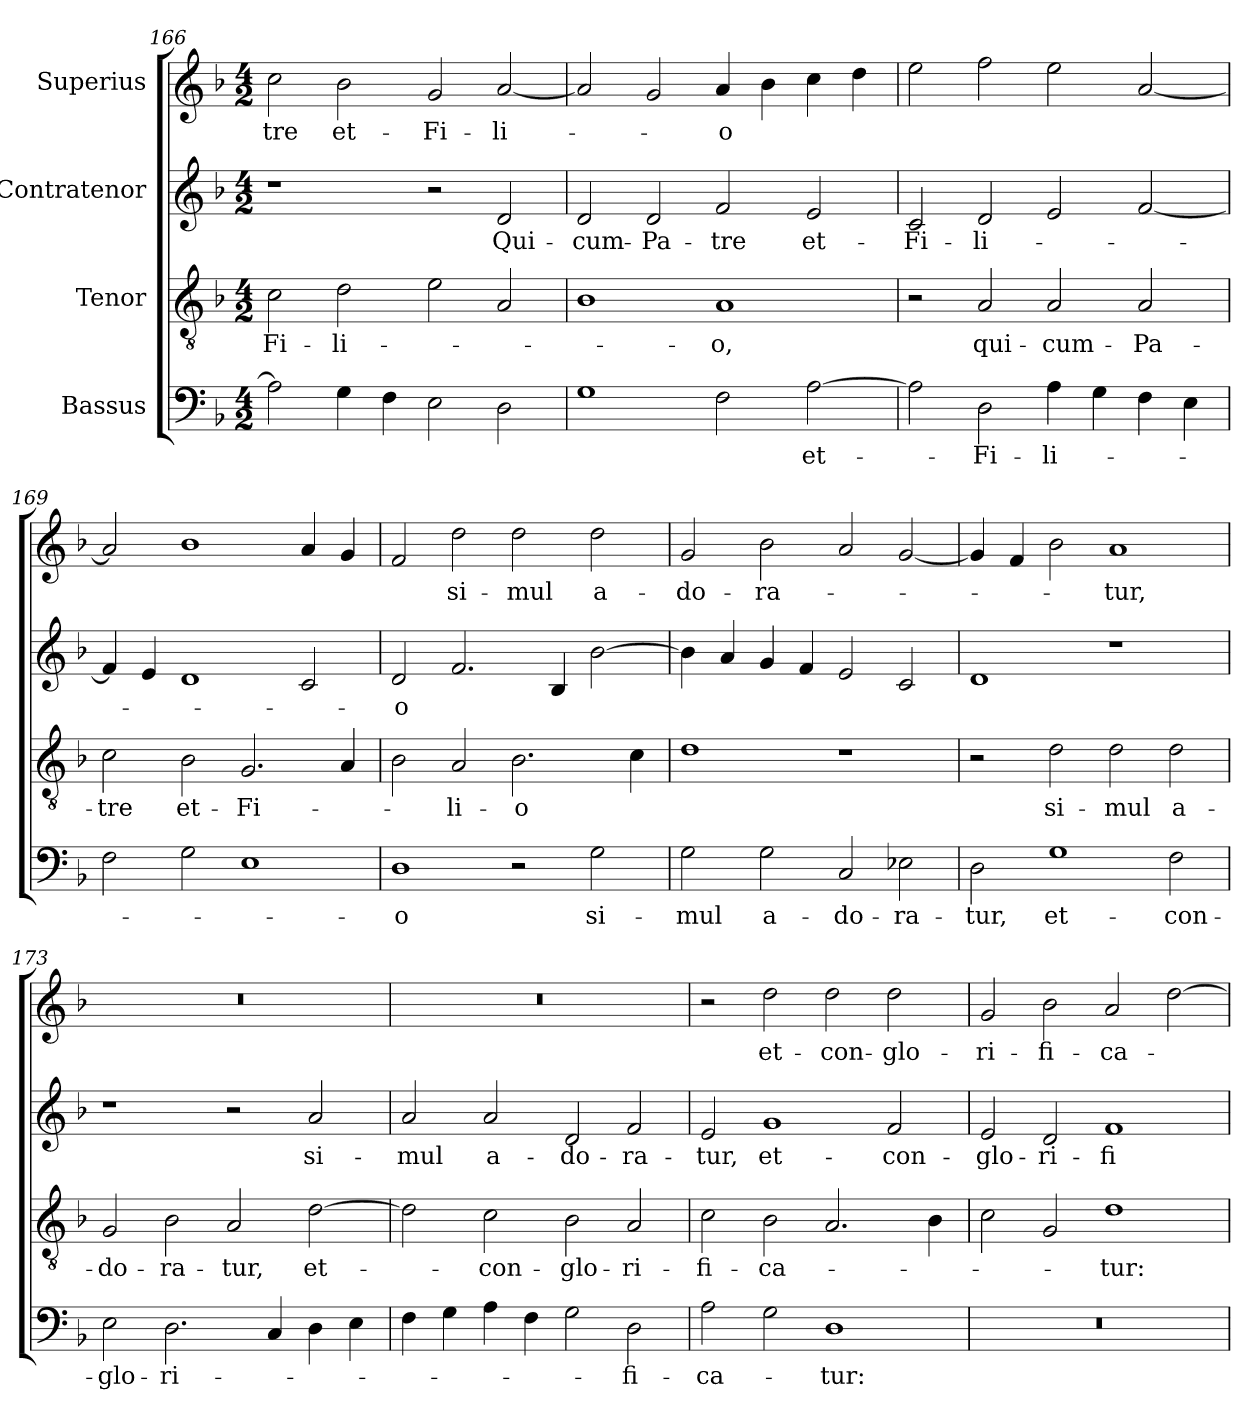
**kern	**text	**kern	**text	**kern	**text	**kern	**text
*part4	*part4	*part3	*part3	*part2	*part2	*part1	*part1
*staff4	*staff4	*staff3	*staff3	*staff2	*staff2	*staff1	*staff1
*I"Bassus	*	*I"Tenor	*	*I"Contratenor	*	*I"Superius	*
*clefF4	*	*clefGv2	*	*clefG2	*	*clefG2	*
*k[b-]	*	*k[b-]	*	*k[b-]	*	*k[b-]	*
*M4/2	*	*M4/2	*	*M4/2	*	*M4/2	*
=166	=166	=166	=166	=166	=166	=166	=166
2A\]	.	2c\	Fi-	1r	.	2cc\	-tre
4G\	.	2d\	-li-	.	.	2b-\	et-
4F\	.	.	.	.	.	.	.
2E\	.	2e\	.	2r	.	2g/	Fi-
2D\	.	2A/	.	2d/	Qui-	[2a/	-li-
=167	=167	=167	=167	=167	=167	=167	=167
1G\	.	1B-\	.	2d/	cum-	2a/]	.
.	.	.	.	2d/	Pa-	2g/	.
2F\	.	1A/	-o,	2f/	-tre	4a/	-o
.	.	.	.	.	.	4b-\	.
[2A\	et-	.	.	2e/	et-	4cc\	.
.	.	.	.	.	.	4dd\	.
=168	=168	=168	=168	=168	=168	=168	=168
2A\]	.	2r	.	2c/	Fi-	2ee\	.
2D\	Fi-	2A/	qui-	2d/	-li-	2ff\	.
4A\	-li-	2A/	cum-	2e/	.	2ee\	.
4G\	.	.	.	.	.	.	.
4F\	.	2A/	Pa-	[2f/	.	[2a/	.
4E\	.	.	.	.	.	.	.
=169	=169	=169	=169	=169	=169	=169	=169
2F\	.	2c\	-tre	4f/]	.	2a/]	.
.	.	.	.	4e/	.	.	.
2G\	.	2B-\	et-	1d/	.	1b-\	.
1E\	.	2.G/	Fi-	.	.	.	.
.	.	.	.	2c/	.	4a/	.
.	.	4A/	.	.	.	4g/	.
=170	=170	=170	=170	=170	=170	=170	=170
1D\	-o	2B-\	.	2d/	-o	2f/	.
.	.	2A/	-li-	2.f/	.	2dd\	si-
2r	.	2.B-\	-o	.	.	2dd\	-mul
.	.	.	.	4B-/	.	.	.
2G\	si-	.	.	[2b-\	.	2dd\	a-
.	.	4c\	.	.	.	.	.
=171	=171	=171	=171	=171	=171	=171	=171
2G\	-mul	1d\	.	4b-\]	.	2g/	-do-
.	.	.	.	4a/	.	.	.
2G\	a-	.	.	4g/	.	2b-\	-ra-
.	.	.	.	4f/	.	.	.
2C/	-do-	1r	.	2e/	.	2a/	.
2E-X\	-ra-	.	.	2c/	.	[2g/	.
=172	=172	=172	=172	=172	=172	=172	=172
2D\	-tur,	2r	.	1d/	.	4g/]	.
.	.	.	.	.	.	4f/	.
1G\	et-	2d\	si-	.	.	2b-\	.
.	.	2d\	-mul	1r	.	1a/	-tur,
2F\	con-	2d\	a-	.	.	.	.
=173	=173	=173	=173	=173	=173	=173	=173
2E\	-glo-	2G/	-do-	1r	.	0r	.
2.D\	-ri-	2B-\	-ra-	.	.	.	.
.	.	2A/	-tur,	2r	.	.	.
4C/	.	.	.	.	.	.	.
4D\	.	[2d\	et-	2a/	si-	.	.
4E\	.	.	.	.	.	.	.
=174	=174	=174	=174	=174	=174	=174	=174
4F\	.	2d\]	.	2a/	-mul	0r	.
4G\	.	.	.	.	.	.	.
4A\	.	2c\	con-	2a/	a-	.	.
4F\	.	.	.	.	.	.	.
2G\	.	2B-\	-glo-	2d/	-do-	.	.
2D\	-fi-	2A/	-ri-	2f/	-ra-	.	.
=175	=175	=175	=175	=175	=175	=175	=175
2A\	-ca-	2c\	-fi-	2e/	-tur,	2r	.
2G\	.	2B-\	-ca-	1g/	et-	2dd\	et-
1D\	-tur:	2.A/	.	.	.	2dd\	con-
.	.	.	.	2f/	con-	2dd\	-glo-
.	.	4B-\	.	.	.	.	.
=176	=176	=176	=176	=176	=176	=176	=176
0r	.	2c\	.	2e/	-glo-	2g/	-ri-
.	.	2G/	.	2d/	-ri-	2b-\	-fi-
.	.	1d\	-tur:	1f/	-fi-	2a/	-ca-
.	.	.	.	.	.	[2dd\	.
=	=	=	=	=	=	=	=
*-	*-	*-	*-	*-	*-	*-	*-
